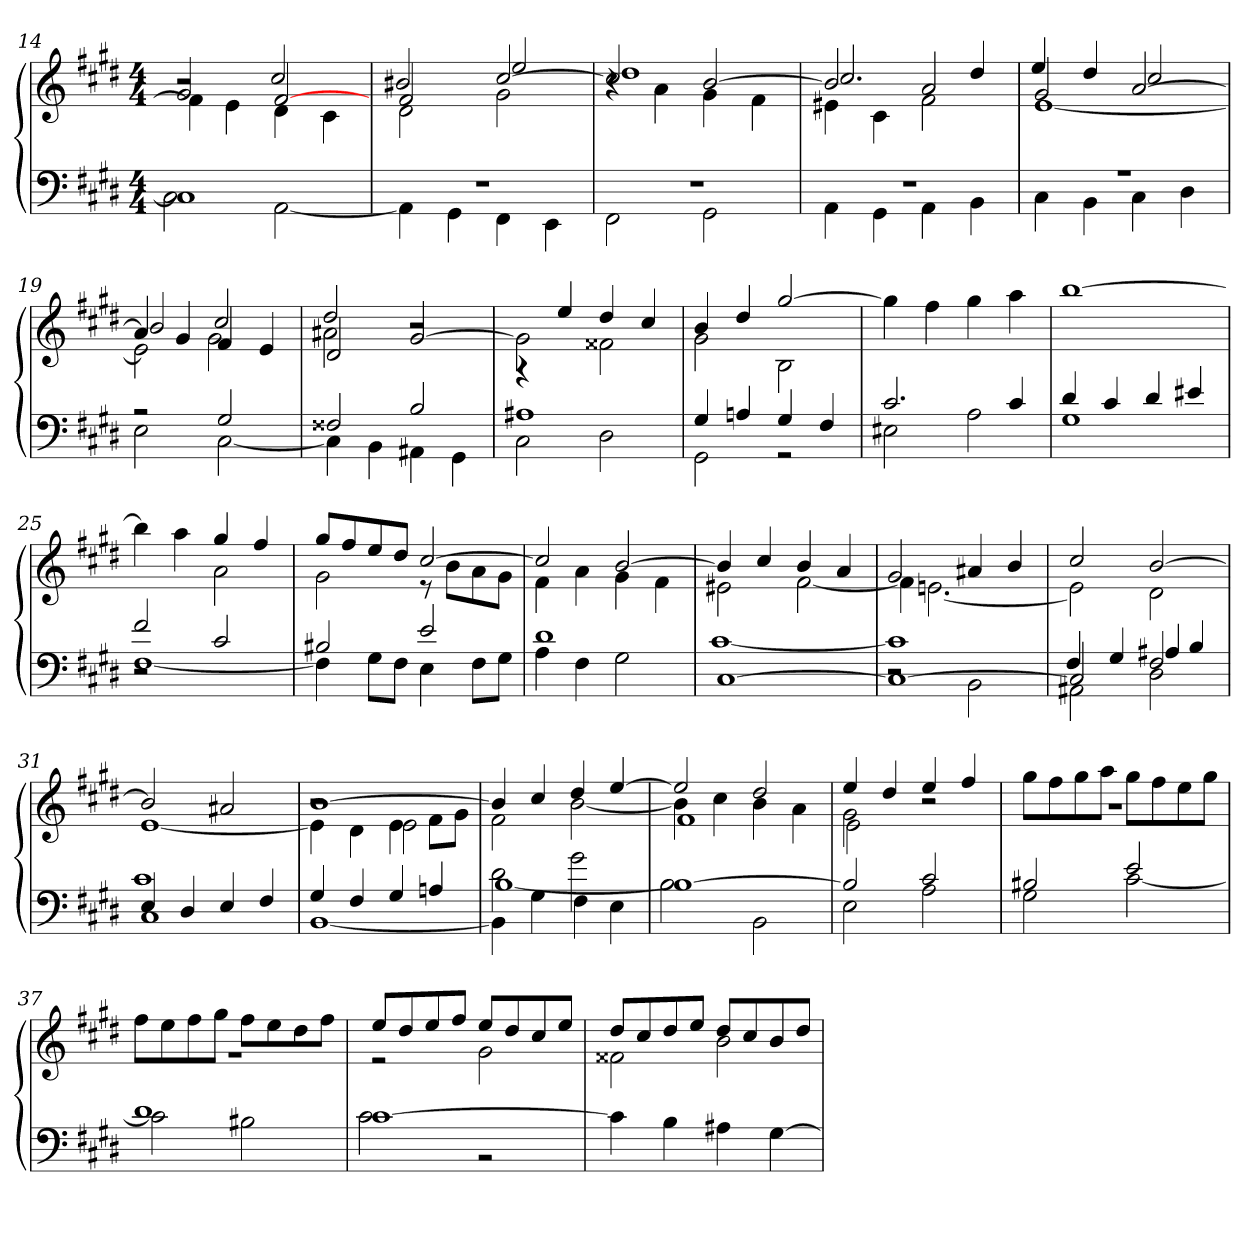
**kern	**kern
*part1	*part1
*staff2	*staff1
*clefF4	*clefG2
*k[f#c#g#d#]	*k[f#c#g#d#]
*M4/4	*M4/4
=14	=14
*^	*^
*	*	*	*^
1C#]	2C#\	2g#/	4f#\]	2r
.	.	.	4e\	.
.	[2AA\	[2f#/	4d#\	2cc#/
.	.	.	4c#\	.
=15	=15	=15	=15	=15
1r	4AA\]	2f#/	2d#\	2b#X/
.	4GG#\	.	.	.
.	4FF#\	[2cc#/	2g#\	2ee/
.	4EE\	.	.	.
=16	=16	=16	=16	=16
1r	2FF#\	2cc#/]	4r	1dd#
.	.	.	4a\	.
.	2GG#\	[2b/	4g#\	.
.	.	.	4f#\	.
=17	=17	=17	=17	=17
1r	4AA\	2b/]	4e#X\	2.cc#/
.	4GG#\	.	4c#\	.
.	4AA\	2a/	2f#\	.
.	4BB\	.	.	4dd#/
=18	=18	=18	=18	=18
1r	4C#\	2g#/	[1e	4ee/
.	4BB\	.	.	4dd#/
.	4C#\	[2a/	.	2cc#/
.	4D#\	.	.	.
=19	=19	=19	=19	=19
2r	2E\	4a/]	2e\]	2b/
.	.	4g#/	.	.
2G#/	[2C#\	4f#/	2g#\	2cc#/
.	.	4e/	.	.
=20	=20	=20	=20	=20
2F##X/	4C#\]	2d#/	2a#X\	2dd#/
.	4BB\	.	.	.
2B/	4AA#X\	[2g#/	2r	2r
.	4GG#\	.	.	.
*	*	*	*v	*v
=21	=21	=21	=21
1A#X	2C#\	2g#\]	4r
.	.	.	4ee/
.	2D#\	2f##X\	4dd#/
.	.	.	4cc#/
=22	=22	=22	=22
4G#/	2GG#\	4b/	2g#\
4An/	.	4dd#/	.
4G#/	2r	[2gg#/	2B\
4F#/	.	.	.
*	*	*v	*v
=23	=23	=23
2.c#/	2E#X\	4gg#\]
.	.	4ff#\
.	2A\	4gg#\
4c#/	.	4aa\
=24	=24	=24
4d#/	1G#	[1bb
4c#/	.	.
4d#/	.	.
4e#X/	.	.
=25	=25	=25
*	*^	*^
2f#/	[1F#	2r	4bb\]	2ryy
.	.	.	4aa\	.
2ryy	.	2c#/	4gg#/	2a\
.	.	.	4ff#/	.
=26	=26	=26	=26	=26
1ryy	4F#\]	2B#X/	8gg#/L	2g#\
.	.	.	8ff#/	.
.	8G#\L	.	8ee/	.
.	8F#\J	.	8dd#/J	.
.	4E\	2e/	[2cc#/	8r
.	.	.	.	8b\L
.	8F#\L	.	.	8a\
.	8G#\J	.	.	8g#\J
=27	=27	=27	=27	=27
1ryy	4A\	1d#	2cc#/]	4f#\
.	4F#\	.	.	4a\
.	2G#\	.	[2b/	4g#\
.	.	.	.	4f#\
*	*v	*v	*	*
=28	=28	=28	=28
[1C#	[1c#	4b/]	2e#X\
.	.	4cc#/	.
.	.	4b/	[2f#\
.	.	4a/	.
=29	=29	=29	=29
*	*^	*	*
1C#_	2r	1c#]	2g#/	4f#\]
.	.	.	.	[2.en\
.	2BB\	.	4a#X/	.
.	.	.	4b/	.
=30	=30	=30	=30	=30
2C#/]	2AA#X\	4F#/	2cc#/	2e\]
.	.	4G#/	.	.
2F#/	2D#\	4A#X/	[2b/	2d#\
.	.	4B/	.	.
=31	=31	=31	=31	=31
4E/	1C#	1c#	2b/]	[1e
4D#/	.	.	.	.
4E/	.	.	2a#X/	.
4F#/	.	.	.	.
*	*v	*v	*	*
=32	=32	=32	=32
*	*	*	*^
4G#/	[1BB	[1b	4e\]	2r
4F#/	.	.	4d#\	.
4G#/	.	.	4e\	2e\
4An/	.	.	8f#\L	.
.	.	.	8g#\J	.
*	*	*	*v	*v
=33	=33	=33	=33
*	*^	*	*
2d#\	[1B	4BB\]	4b/]	2f#\
.	.	4G#\	4cc#/	.
2g#\	.	4F#\	4dd#/	[2b\
.	.	4E\	[4ee/	.
*	*v	*v	*	*
=34	=34	=34	=34
*	*	*	*^
1B_	2B\	2ee/]	4b\]	1f#
.	.	.	4cc#\	.
.	2BB\	2dd#/	4b\	.
.	.	.	4a\	.
=35	=35	=35	=35	=35
2B/]	2E\	4ee/	2g#\	2e\
.	.	4dd#/	.	.
2c#/	2A\	4ee/	2r	2r
.	.	4ff#/	.	.
*	*	*	*v	*v
=36	=36	=36	=36
2B#X/	2G#\	8gg#\L	1r
.	.	8ff#\	.
.	.	8gg#\	.
.	.	8aa\J	.
2e/	[2c#\	8gg#\L	.
.	.	8ff#\	.
.	.	8ee\	.
.	.	8gg#\J	.
=37	=37	=37	=37
1d#	2c#\]	8ff#\L	1r
.	.	8ee\	.
.	.	8ff#\	.
.	.	8gg#\J	.
.	2B#X\	8ff#\L	.
.	.	8ee\	.
.	.	8dd#\	.
.	.	8ff#\J	.
=38	=38	=38	=38
[1c#	2c#\	8ee/L	2r
.	.	8dd#/	.
.	.	8ee/	.
.	.	8ff#/J	.
.	2r	8ee/L	2g#\
.	.	8dd#/	.
.	.	8cc#/	.
.	.	8ee/J	.
*v	*v	*	*
=39	=39	=39
4c#\]	8dd#/L	2f##X\
.	8cc#/	.
4B\	8dd#/	.
.	8ee/J	.
4A#X\	8dd#/L	2b\
.	8cc#/	.
[4G#\	8b/	.
.	8dd#/J	.
*	*v	*v
=	=
*-	*-
